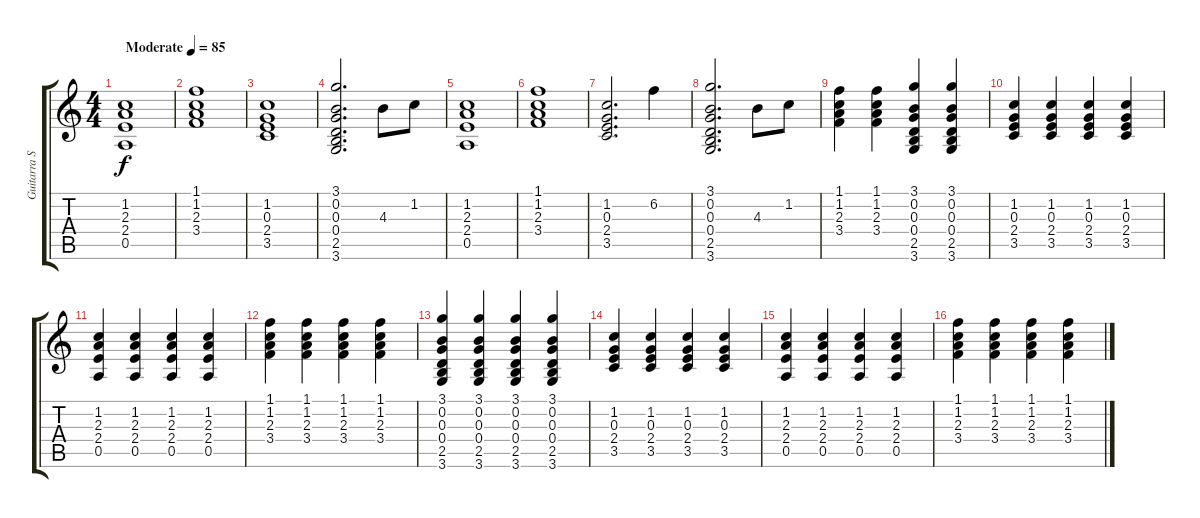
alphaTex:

\track ("Guitarra Solista" "Guitarra S") {instrument acousticguitarsteel}
\staff {score tabs}
\tuning (E4 B3 G3 D3 A2 E2) {hide}
\ts (4 4)
\tempo (85 "Moderate")
\clef g2
\ks c
(1.2 2.3 2.4 0.5).1{dy f instrument acousticguitarsteel} |
(1.1 1.2 2.3 3.4).1 |
(1.2 0.3 2.4 3.5).1 |
(3.1 0.2 0.3 0.4 2.5 3.6).2{d} 4.3.8 1.2.8 |
(1.2 2.3 2.4 0.5).1 |
(1.1 1.2 2.3 3.4).1 |
(1.2 0.3 2.4 3.5).2{d} 6.2.4 |
(3.1 0.2 0.3 0.4 2.5 3.6).2{d} 4.3.8 1.2.8 |
(1.1 1.2 2.3 3.4).4 (1.1 1.2 2.3 3.4).4 (3.1 0.2 0.3 0.4 2.5 3.6).4 (3.1 0.2 0.3 0.4 2.5 3.6).4 |
(1.2 0.3 2.4 3.5).4 (1.2 0.3 2.4 3.5).4 (1.2 0.3 2.4 3.5).4 (1.2 0.3 2.4 3.5).4 |
(1.2 2.3 2.4 0.5).4 (1.2 2.3 2.4 0.5).4 (1.2 2.3 2.4 0.5).4 (1.2 2.3 2.4 0.5).4 |
(1.1 1.2 2.3 3.4).4 (1.1 1.2 2.3 3.4).4 (1.1 1.2 2.3 3.4).4 (1.1 1.2 2.3 3.4).4 |
(3.1 0.2 0.3 0.4 2.5 3.6).4 (3.1 0.2 0.3 0.4 2.5 3.6).4 (3.1 0.2 0.3 0.4 2.5 3.6).4 (3.1 0.2 0.3 0.4 2.5 3.6).4 |
(1.2 0.3 2.4 3.5).4 (1.2 0.3 2.4 3.5).4 (1.2 0.3 2.4 3.5).4 (1.2 0.3 2.4 3.5).4 |
(1.2 2.3 2.4 0.5).4 (1.2 2.3 2.4 0.5).4 (1.2 2.3 2.4 0.5).4 (1.2 2.3 2.4 0.5).4 |
(1.1 1.2 2.3 3.4).4 (1.1 1.2 2.3 3.4).4 (1.1 1.2 2.3 3.4).4 (1.1 1.2 2.3 3.4).4
